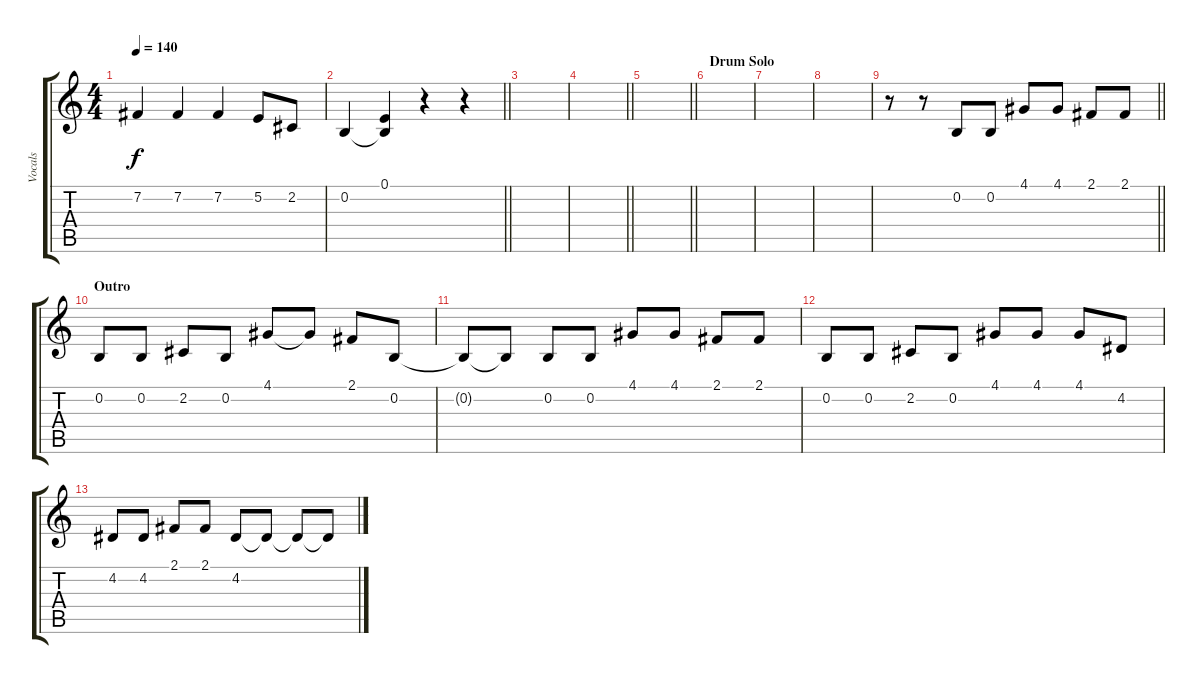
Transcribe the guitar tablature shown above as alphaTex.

\track ("Vocals" "Vocals") {instrument altosax}
\staff {score tabs}
\tuning (E4 B3 G3 D3 A2 E2) {hide}
\ts (4 4)
\tempo 140
\clef g2
\ks c
7.2.4{dy f} 7.2.4 7.2.4 5.2.8 2.2.8 |
\barLineRight lightlight
0.2.4 (0.1 0.2{t}).4 r.4 r.4 |
|
\barLineRight lightlight
|
\barLineRight lightlight
|
\section ("" "Drum Solo")
|
|
|
\barLineRight lightlight
r.8 r.8 0.2.8 0.2.8 4.1.8 4.1.8 2.1.8 2.1.8 |
\section ("" "Outro")
0.2.8 0.2.8 2.2.8 0.2.8 4.1.8 4.1{t}.8 2.1.8 0.2.8 |
0.2{t}.8 0.2{t}.8 0.2.8 0.2.8 4.1.8 4.1.8 2.1.8 2.1.8 |
0.2.8 0.2.8 2.2.8 0.2.8 4.1.8 4.1.8 4.1.8 4.2.8 |
4.2.8 4.2.8 2.1.8 2.1.8 4.2.8 4.2{t}.8 4.2{t}.8 4.2{t}.8
